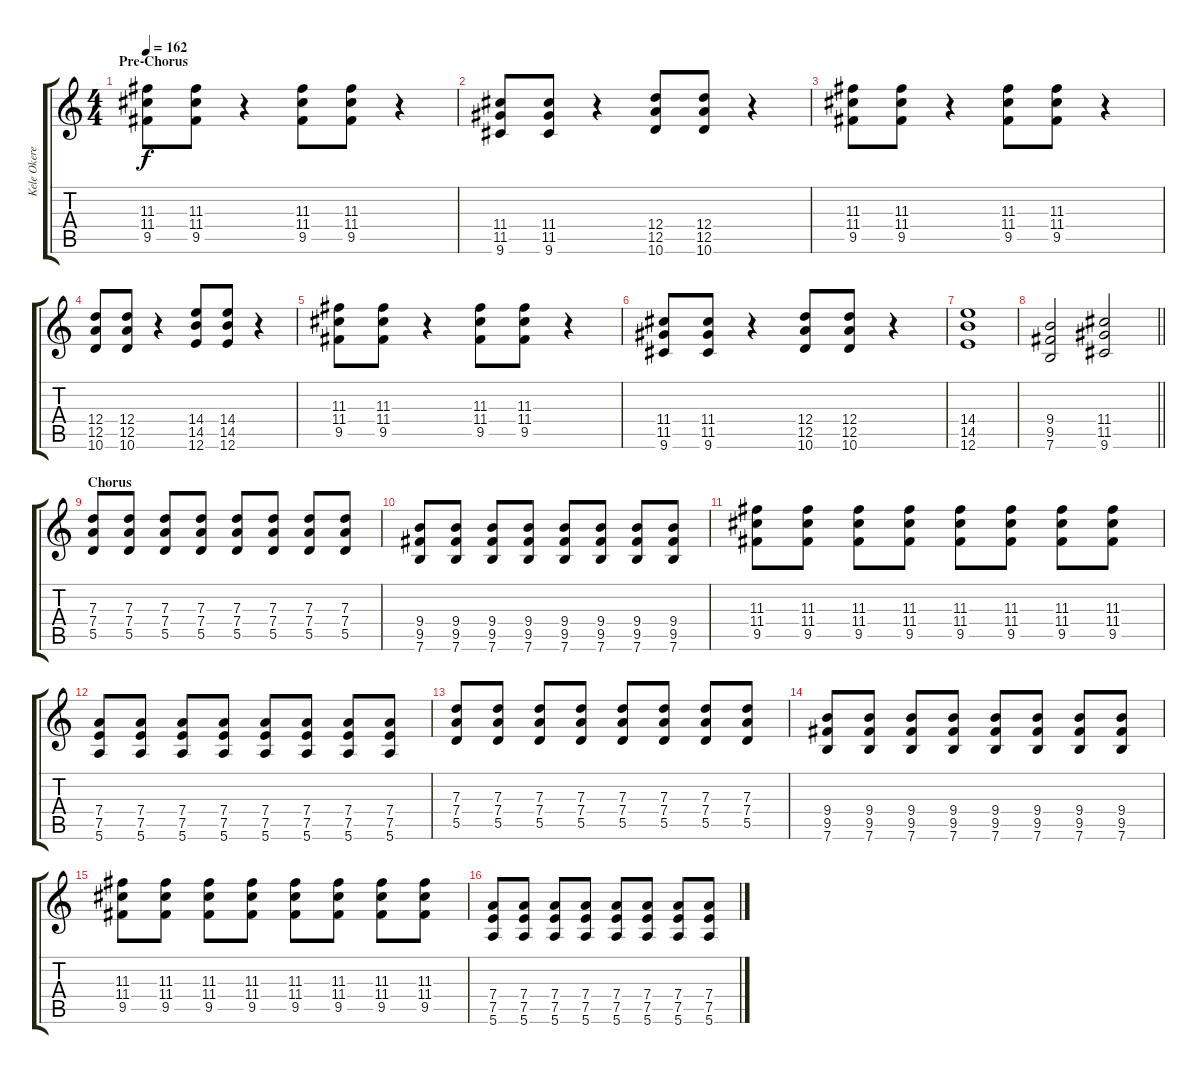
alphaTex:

\track ("Kele Okereke" "Kele Okere") {instrument electricguitarclean}
\staff {score tabs}
\tuning (E4 B3 G3 D3 A2 E2) {hide}
\ts (4 4)
\section ("" "Pre-Chorus")
\tempo 162
\clef g2
\ks c
(11.3 11.4 9.5).8{dy f} (11.3 11.4 9.5).8 r.4 (11.3 11.4 9.5).8 (11.3 11.4 9.5).8 r.4 |
(11.4 11.5 9.6).8 (11.4 11.5 9.6).8 r.4 (12.4 12.5 10.6).8 (12.4 12.5 10.6).8 r.4 |
(11.3 11.4 9.5).8 (11.3 11.4 9.5).8 r.4 (11.3 11.4 9.5).8 (11.3 11.4 9.5).8 r.4 |
(12.4 12.5 10.6).8 (12.4 12.5 10.6).8 r.4 (14.4 14.5 12.6).8 (14.4 14.5 12.6).8 r.4 |
(11.3 11.4 9.5).8 (11.3 11.4 9.5).8 r.4 (11.3 11.4 9.5).8 (11.3 11.4 9.5).8 r.4 |
(11.4 11.5 9.6).8 (11.4 11.5 9.6).8 r.4 (12.4 12.5 10.6).8 (12.4 12.5 10.6).8 r.4 |
(14.4 14.5 12.6).1 |
\barLineRight lightlight
(9.4 9.5 7.6).2 (11.4 11.5 9.6).2 |
\section ("" "Chorus")
(7.3 7.4 5.5).8 (7.3 7.4 5.5).8 (7.3 7.4 5.5).8 (7.3 7.4 5.5).8 (7.3 7.4 5.5).8 (7.3 7.4 5.5).8 (7.3 7.4 5.5).8 (7.3 7.4 5.5).8 |
(9.4 9.5 7.6).8 (9.4 9.5 7.6).8 (9.4 9.5 7.6).8 (9.4 9.5 7.6).8 (9.4 9.5 7.6).8 (9.4 9.5 7.6).8 (9.4 9.5 7.6).8 (9.4 9.5 7.6).8 |
(11.3 11.4 9.5).8 (11.3 11.4 9.5).8 (11.3 11.4 9.5).8 (11.3 11.4 9.5).8 (11.3 11.4 9.5).8 (11.3 11.4 9.5).8 (11.3 11.4 9.5).8 (11.3 11.4 9.5).8 |
(7.4 7.5 5.6).8 (7.4 7.5 5.6).8 (7.4 7.5 5.6).8 (7.4 7.5 5.6).8 (7.4 7.5 5.6).8 (7.4 7.5 5.6).8 (7.4 7.5 5.6).8 (7.4 7.5 5.6).8 |
(7.3 7.4 5.5).8 (7.3 7.4 5.5).8 (7.3 7.4 5.5).8 (7.3 7.4 5.5).8 (7.3 7.4 5.5).8 (7.3 7.4 5.5).8 (7.3 7.4 5.5).8 (7.3 7.4 5.5).8 |
(9.4 9.5 7.6).8 (9.4 9.5 7.6).8 (9.4 9.5 7.6).8 (9.4 9.5 7.6).8 (9.4 9.5 7.6).8 (9.4 9.5 7.6).8 (9.4 9.5 7.6).8 (9.4 9.5 7.6).8 |
(11.3 11.4 9.5).8 (11.3 11.4 9.5).8 (11.3 11.4 9.5).8 (11.3 11.4 9.5).8 (11.3 11.4 9.5).8 (11.3 11.4 9.5).8 (11.3 11.4 9.5).8 (11.3 11.4 9.5).8 |
(7.4 7.5 5.6).8 (7.4 7.5 5.6).8 (7.4 7.5 5.6).8 (7.4 7.5 5.6).8 (7.4 7.5 5.6).8 (7.4 7.5 5.6).8 (7.4 7.5 5.6).8 (7.4 7.5 5.6).8
